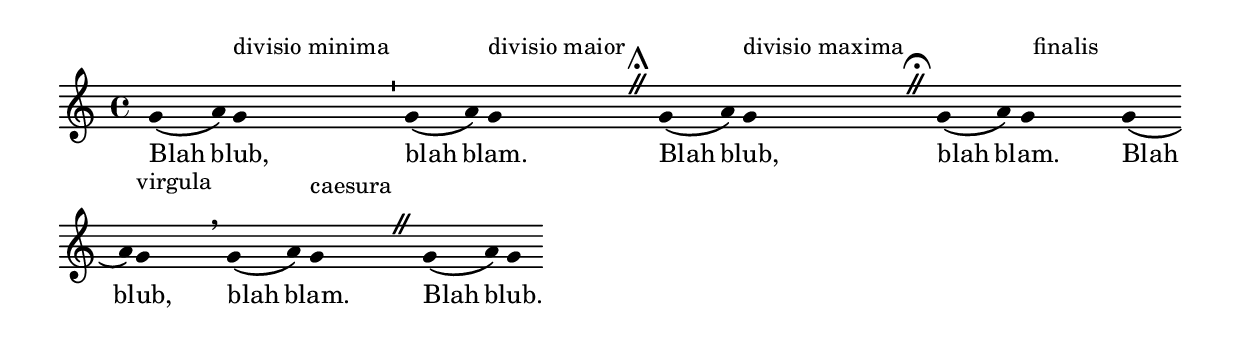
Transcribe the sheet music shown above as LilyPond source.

%% http://lsr.di.unimi.it/LSR/Item?id=104
%% see also http://www.lilypond.org/doc/v2.18/Documentation/notation/typesetting-gregorian-chant


\include "gregorian.ly"

\score {
  << 
    \context Voice  \transpose c c' {
      \set Score.timing = ##f
      \set Score.barAlways = ##t
      \override TextScript.padding = #3
      \override Staff.BarLine.transparent = ##t
      \override Stem.transparent = ##t
      g4( a) g^\markup { "divisio minima" }
      \divisioMinima
      g4( a) g^\markup { "divisio maior" }
      \divisioMaior
      g4( a) g^\markup { "divisio maxima" }
      \divisioMaxima
      g4( a) g^\markup { "  finalis" }
      \finalis
      g4( a) g
      ^\markup { "virgula" }
      \virgula
      g4( a) g
      ^\markup { "caesura" }
      \caesura
      g4( a) g
    }
    \lyricsto "" \new  Lyrics \lyricmode {
      Blah blub, blah blam.
      Blah blub, blah blam.
      Blah blub, blah blam.
      Blah blub.
    } 
  >>
}
